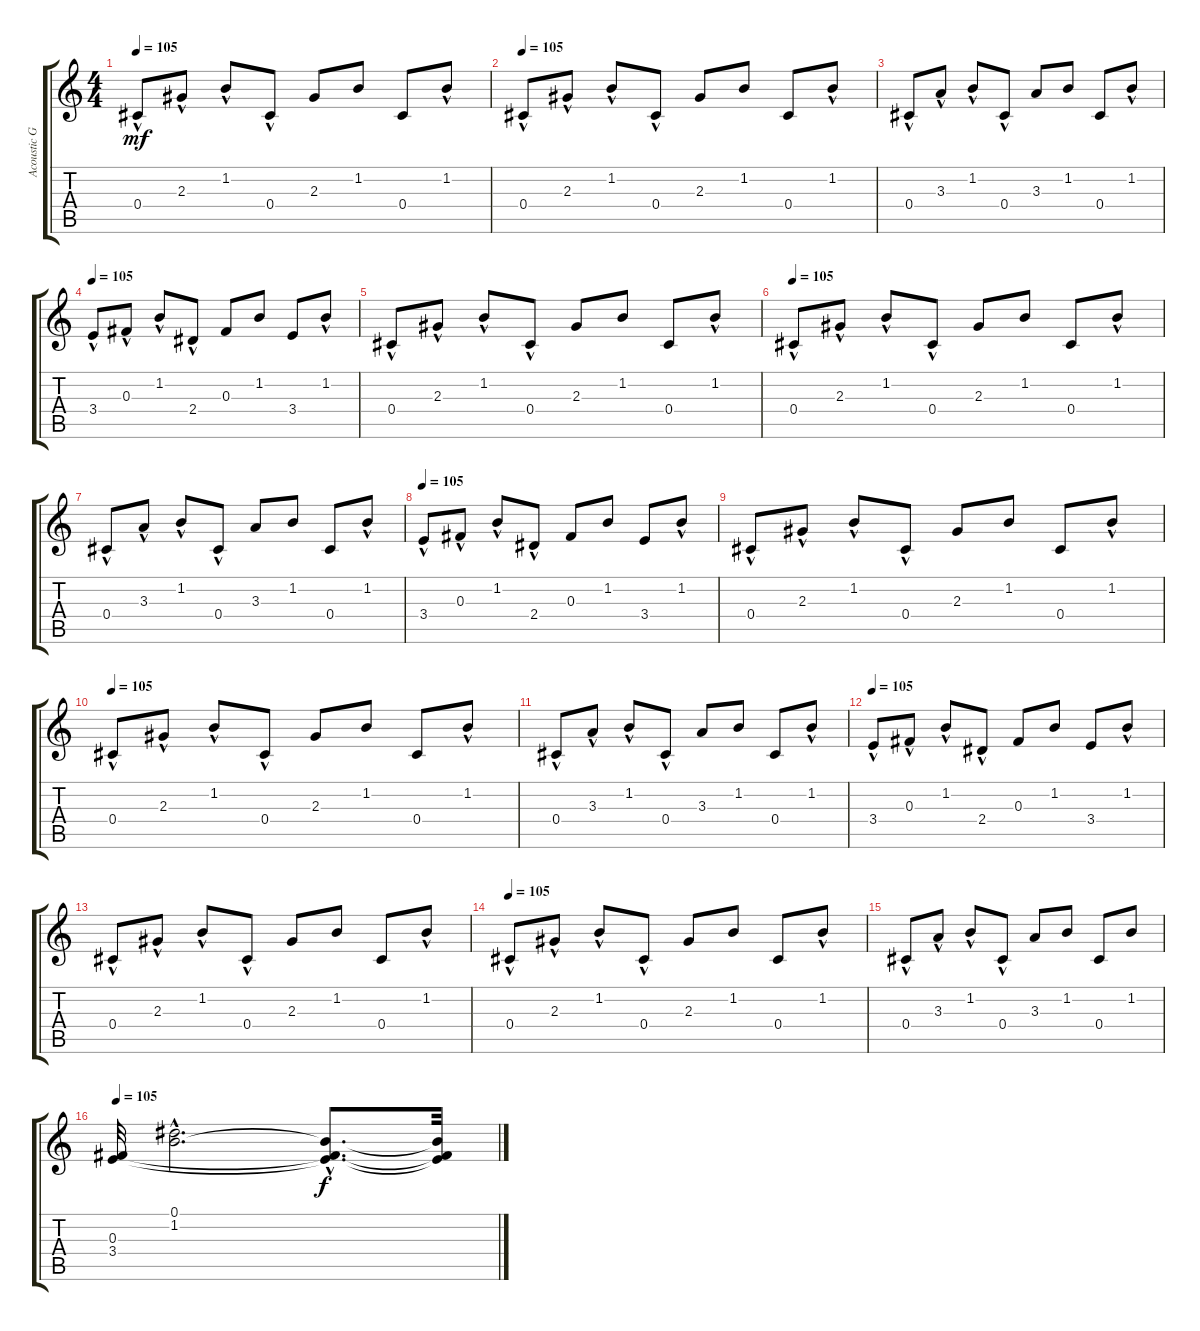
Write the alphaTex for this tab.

\track ("Acoustic Guitar(hdn)" "Acoustic G") {instrument acousticguitarsteel}
\staff {score tabs}
\tuning (Eb4 Bb3 Gb3 Db3 Ab2 Eb2) {hide}
\ts (4 4)
\tempo 105
\clef g2
\ks c
0.4{hac}.8{dy mf} 2.3{hac}.8 1.2{hac}.8 0.4{hac}.8 2.3.8 1.2.8 0.4.8 1.2{hac}.8 |
\tempo 105
0.4{hac}.8 2.3{hac}.8 1.2{hac}.8 0.4{hac}.8 2.3.8 1.2.8 0.4.8 1.2{hac}.8 |
0.4{hac}.8 3.3{hac}.8 1.2{hac}.8 0.4{hac}.8 3.3.8 1.2.8 0.4.8 1.2{hac}.8 |
\tempo 105
3.4{hac}.8 0.3{hac}.8 1.2{hac}.8 2.4{hac}.8 0.3.8 1.2.8 3.4.8 1.2{hac}.8 |
0.4{hac}.8 2.3{hac}.8 1.2{hac}.8 0.4{hac}.8 2.3.8 1.2.8 0.4.8 1.2{hac}.8 |
\tempo 105
0.4{hac}.8 2.3{hac}.8 1.2{hac}.8 0.4{hac}.8 2.3.8 1.2.8 0.4.8 1.2{hac}.8 |
0.4{hac}.8 3.3{hac}.8 1.2{hac}.8 0.4{hac}.8 3.3.8 1.2.8 0.4.8 1.2{hac}.8 |
\tempo 105
3.4{hac}.8 0.3{hac}.8 1.2{hac}.8 2.4{hac}.8 0.3.8 1.2.8 3.4.8 1.2{hac}.8 |
0.4{hac}.8 2.3{hac}.8 1.2{hac}.8 0.4{hac}.8 2.3.8 1.2.8 0.4.8 1.2{hac}.8 |
\tempo 105
0.4{hac}.8 2.3{hac}.8 1.2{hac}.8 0.4{hac}.8 2.3.8 1.2.8 0.4.8 1.2{hac}.8 |
0.4{hac}.8 3.3{hac}.8 1.2{hac}.8 0.4{hac}.8 3.3.8 1.2.8 0.4.8 1.2{hac}.8 |
\tempo 105
3.4{hac}.8 0.3{hac}.8 1.2{hac}.8 2.4{hac}.8 0.3.8 1.2.8 3.4.8 1.2{hac}.8 |
0.4{hac}.8 2.3{hac}.8 1.2{hac}.8 0.4{hac}.8 2.3.8 1.2.8 0.4.8 1.2{hac}.8 |
\tempo 105
0.4{hac}.8 2.3{hac}.8 1.2{hac}.8 0.4{hac}.8 2.3.8 1.2.8 0.4.8 1.2{hac}.8 |
0.4{hac}.8 3.3{hac}.8 1.2{hac}.8 0.4{hac}.8 3.3.8 1.2.8 0.4.8 1.2.8 |
\tempo 105
(0.3 3.4).32 (0.1{hac} 1.2{hac}).2{d} (1.2{hac t} 0.3{hac t} 3.4{hac t}).8{d dy f} (1.2{t} 0.3{t} 3.4{t}).32
